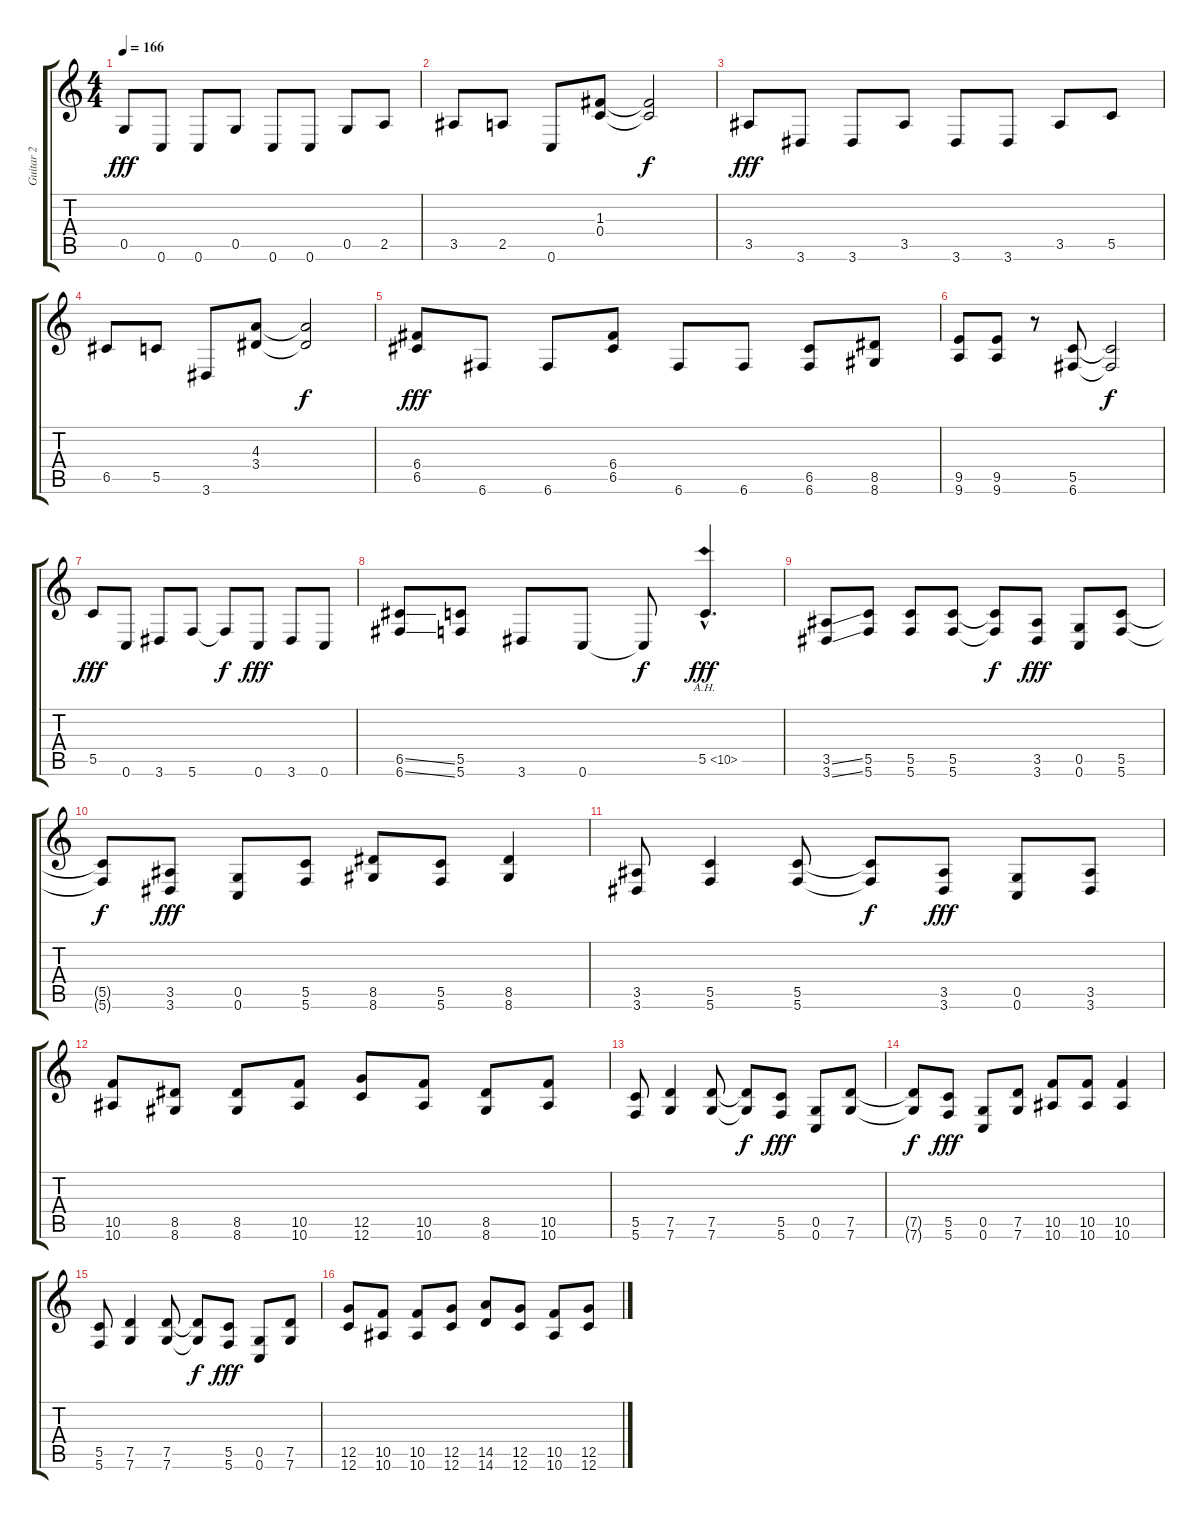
\track ("Guitar 2" "Guitar 2") {instrument distortionguitar}
\staff {score tabs}
\tuning (D4 A3 F3 C3 G2 C2) {hide}
\ts (4 4)
\tempo 166
\clef g2
\ks c
0.5.8{dy fff} 0.6.8 0.6.8 0.5.8 0.6.8 0.6.8 0.5.8 2.5.8 |
3.5.8 2.5.8 0.6.8 (1.3 0.4).8 (1.3{t} 0.4{t}).2{dy f} |
3.5.8{dy fff} 3.6.8 3.6.8 3.5.8 3.6.8 3.6.8 3.5.8 5.5.8 |
6.5.8 5.5.8 3.6.8 (4.3 3.4).8 (4.3{t} 3.4{t}).2{dy f} |
(6.4 6.5).8{dy fff} 6.6.8 6.6.8 (6.4 6.5).8 6.6.8 6.6.8 (6.5 6.6).8 (8.5 8.6).8 |
(9.5 9.6).8 (9.5 9.6).8 r.8 (5.5 6.6).8 (5.5{t} 6.6{t}).2{dy f} |
5.5.8{dy fff} 0.6.8 3.6.8 5.6.8 5.6{t}.8{dy f} 0.6.8{dy fff} 3.6.8 0.6.8 |
(6.5{ss} 6.6{ss}).8 (5.5 5.6).8 3.6.8 0.6.8 0.6{t}.8{dy f} 5.5{ah 5 hac}.4{d dy fff} |
(3.5{ss} 3.6{ss}).8 (5.5 5.6).8 (5.5 5.6).8 (5.5 5.6).8 (5.5{t} 5.6{t}).8{dy f} (3.5 3.6).8{dy fff} (0.5 0.6).8 (5.5 5.6).8 |
(5.5{t} 5.6{t}).8{dy f} (3.5 3.6).8{dy fff} (0.5 0.6).8 (5.5 5.6).8 (8.5 8.6).8 (5.5 5.6).8 (8.5 8.6).4 |
(3.5 3.6).8 (5.5 5.6).4 (5.5 5.6).8 (5.5{t} 5.6{t}).8{dy f} (3.5 3.6).8{dy fff} (0.5 0.6).8 (3.5 3.6).8 |
(10.5 10.6).8 (8.5 8.6).8 (8.5 8.6).8 (10.5 10.6).8 (12.5 12.6).8 (10.5 10.6).8 (8.5 8.6).8 (10.5 10.6).8 |
(5.5 5.6).8 (7.5 7.6).4 (7.5 7.6).8 (7.5{t} 7.6{t}).8{dy f} (5.5 5.6).8{dy fff} (0.5 0.6).8 (7.5 7.6).8 |
(7.5{t} 7.6{t}).8{dy f} (5.5 5.6).8{dy fff} (0.5 0.6).8 (7.5 7.6).8 (10.5 10.6).8 (10.5 10.6).8 (10.5 10.6).4 |
(5.5 5.6).8 (7.5 7.6).4 (7.5 7.6).8 (7.5{t} 7.6{t}).8{dy f} (5.5 5.6).8{dy fff} (0.5 0.6).8 (7.5 7.6).8 |
(12.5 12.6).8 (10.5 10.6).8 (10.5 10.6).8 (12.5 12.6).8 (14.5 14.6).8 (12.5 12.6).8 (10.5 10.6).8 (12.5 12.6).8
